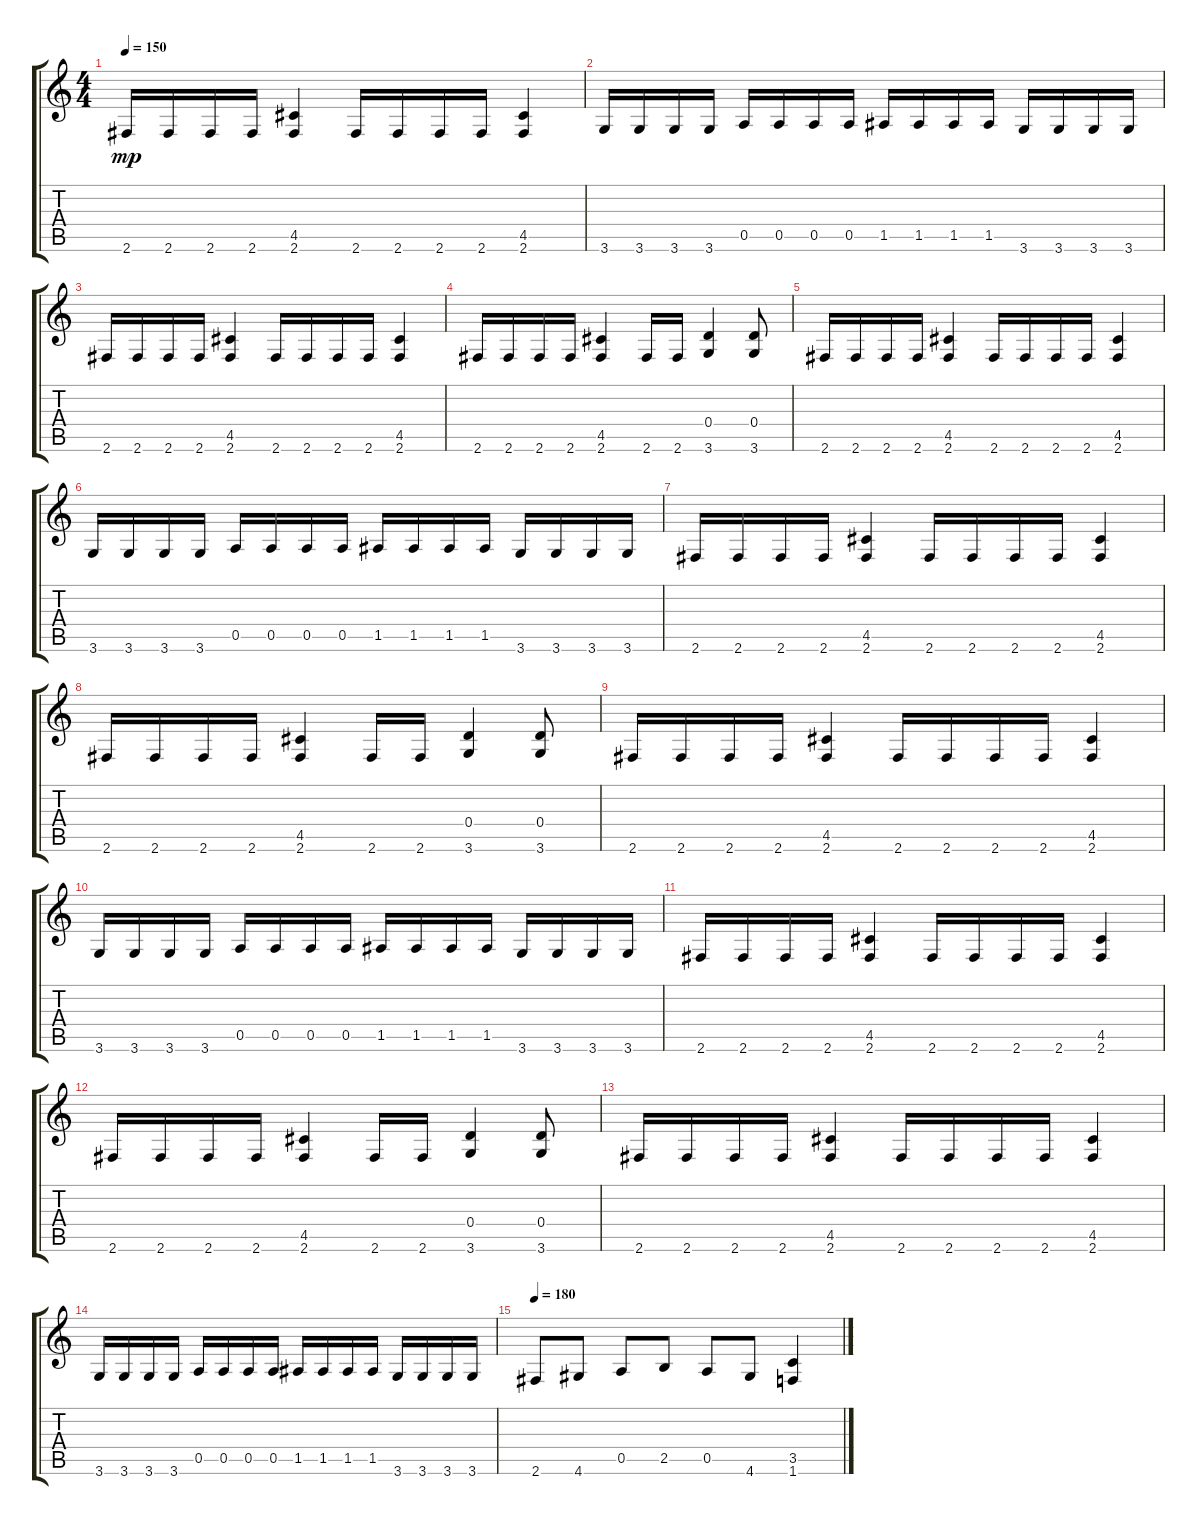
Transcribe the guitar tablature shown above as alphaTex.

\track "" {instrument overdrivenguitar}
\staff {score tabs}
\tuning (E4 B3 G3 D3 A2 E2) {hide}
\ts (4 4)
\tempo 150
\clef g2
\ks c
2.6.16{dy mp} 2.6.16 2.6.16 2.6.16 (4.5 2.6).4 2.6.16 2.6.16 2.6.16 2.6.16 (4.5 2.6).4 |
3.6.16 3.6.16 3.6.16 3.6.16 0.5.16 0.5.16 0.5.16 0.5.16 1.5.16 1.5.16 1.5.16 1.5.16 3.6.16 3.6.16 3.6.16 3.6.16 |
2.6.16 2.6.16 2.6.16 2.6.16 (4.5 2.6).4 2.6.16 2.6.16 2.6.16 2.6.16 (4.5 2.6).4 |
2.6.16 2.6.16 2.6.16 2.6.16 (4.5 2.6).4 2.6.16 2.6.16 (0.4 3.6).4 (0.4 3.6).8 |
2.6.16 2.6.16 2.6.16 2.6.16 (4.5 2.6).4 2.6.16 2.6.16 2.6.16 2.6.16 (4.5 2.6).4 |
3.6.16 3.6.16 3.6.16 3.6.16 0.5.16 0.5.16 0.5.16 0.5.16 1.5.16 1.5.16 1.5.16 1.5.16 3.6.16 3.6.16 3.6.16 3.6.16 |
2.6.16 2.6.16 2.6.16 2.6.16 (4.5 2.6).4 2.6.16 2.6.16 2.6.16 2.6.16 (4.5 2.6).4 |
2.6.16 2.6.16 2.6.16 2.6.16 (4.5 2.6).4 2.6.16 2.6.16 (0.4 3.6).4 (0.4 3.6).8 |
2.6.16 2.6.16 2.6.16 2.6.16 (4.5 2.6).4 2.6.16 2.6.16 2.6.16 2.6.16 (4.5 2.6).4 |
3.6.16 3.6.16 3.6.16 3.6.16 0.5.16 0.5.16 0.5.16 0.5.16 1.5.16 1.5.16 1.5.16 1.5.16 3.6.16 3.6.16 3.6.16 3.6.16 |
2.6.16 2.6.16 2.6.16 2.6.16 (4.5 2.6).4 2.6.16 2.6.16 2.6.16 2.6.16 (4.5 2.6).4 |
2.6.16 2.6.16 2.6.16 2.6.16 (4.5 2.6).4 2.6.16 2.6.16 (0.4 3.6).4 (0.4 3.6).8 |
2.6.16 2.6.16 2.6.16 2.6.16 (4.5 2.6).4 2.6.16 2.6.16 2.6.16 2.6.16 (4.5 2.6).4 |
3.6.16 3.6.16 3.6.16 3.6.16 0.5.16 0.5.16 0.5.16 0.5.16 1.5.16 1.5.16 1.5.16 1.5.16 3.6.16 3.6.16 3.6.16 3.6.16 |
\tempo 180
2.6.8 4.6.8 0.5.8 2.5.8 0.5.8 4.6.8 (3.5 1.6).4
